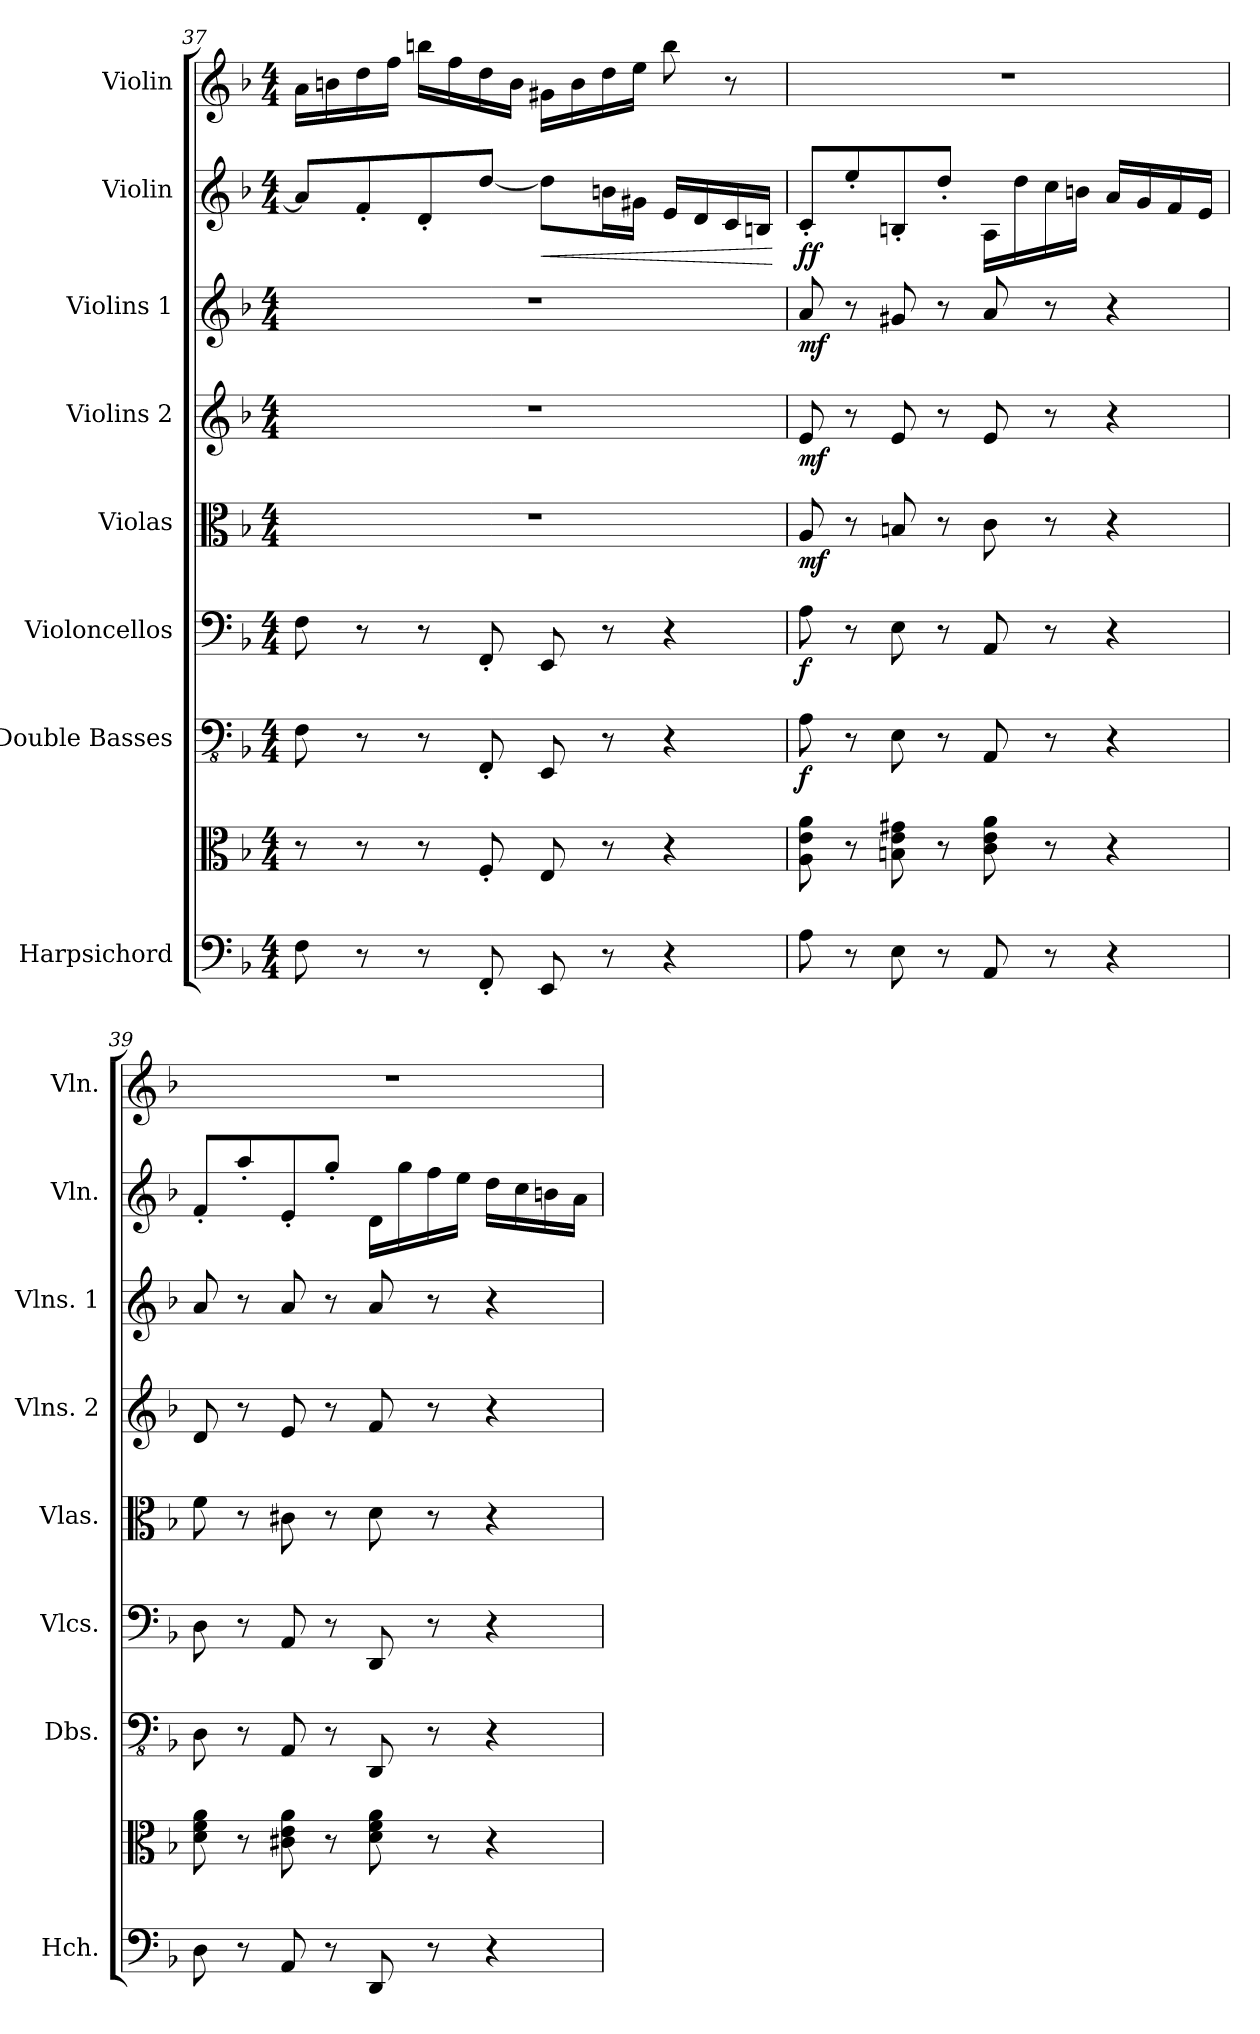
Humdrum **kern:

**kern	**kern	**kern	**dynam	**kern	**dynam	**kern	**dynam	**kern	**dynam	**kern	**dynam	**kern	**dynam	**kern
*part8	*part8	*part7	*part7	*part6	*part6	*part5	*part5	*part4	*part4	*part3	*part3	*part2	*part2	*part1
*staff9	*staff8	*staff7	*staff7	*staff6	*staff6	*staff5	*staff5	*staff4	*staff4	*staff3	*staff3	*staff2	*staff2	*staff1
*I"Harpsichord	*	*I"Double Basses	*	*I"Violoncellos	*	*I"Violas	*	*I"Violins 2	*	*I"Violins 1	*	*I"Violin	*	*I"Violin
*I'Hch.	*	*I'Dbs.	*	*I'Vlcs.	*	*I'Vlas.	*	*I'Vlns. 2	*	*I'Vlns. 1	*	*I'Vln.	*	*I'Vln.
!!LO:PB:g=z
*clefF4	*clefC3	*clefFv4	*	*clefF4	*	*clefC3	*	*clefG2	*	*clefG2	*	*clefG2	*	*clefG2
*k[b-]	*k[b-]	*k[b-]	*	*k[b-]	*	*k[b-]	*	*k[b-]	*	*k[b-]	*	*k[b-]	*	*k[b-]
*F:	*F:	*F:	*	*F:	*	*F:	*	*F:	*	*F:	*	*F:	*	*F:
*M4/4	*M4/4	*M4/4	*	*M4/4	*	*M4/4	*	*M4/4	*	*M4/4	*	*M4/4	*	*M4/4
=37	=37	=37	=37	=37	=37	=37	=37	=37	=37	=37	=37	=37	=37	=37
8F\	8r	8FF\	.	8F\	.	1r	.	1r	.	1r	.	8a/L]	.	16a\LL
.	.	.	.	.	.	.	.	.	.	.	.	.	.	16bn\
8r	8r	8r	.	8r	.	.	.	.	.	.	.	8f'/	.	16dd\
.	.	.	.	.	.	.	.	.	.	.	.	.	.	16ff\JJ
8r	8r	8r	.	8r	.	.	.	.	.	.	.	8d'/	.	16bbn\LL
.	.	.	.	.	.	.	.	.	.	.	.	.	.	16ff\
8FF'/	8F'/	8FFF'/	.	8FF'/	.	.	.	.	.	.	.	[8dd/J	.	16dd\
.	.	.	.	.	.	.	.	.	.	.	.	.	.	16b\JJ
!	!	!	!	!	!	!	!	!	!	!	!	!	!LO:HP:b	!
8EE/	8E/	8EEE/	.	8EE/	.	.	.	.	.	.	.	8dd\L]	<	16g#X\LL
.	.	.	.	.	.	.	.	.	.	.	.	.	.	16b\
8r	8r	8r	.	8r	.	.	.	.	.	.	.	16bn\L	.	16dd\
.	.	.	.	.	.	.	.	.	.	.	.	16g#X\JJ	.	16ee\JJ
4r	4r	4r	.	4r	.	.	.	.	.	.	.	16e/LL	.	8bb\
.	.	.	.	.	.	.	.	.	.	.	.	16d/	.	.
.	.	.	.	.	.	.	.	.	.	.	.	16c/	.	8r
.	.	.	.	.	.	.	.	.	.	.	.	16Bn/JJ	.	.
.	.	.	.	.	.	.	.	.	.	.	.	.	[	.
=38	=38	=38	=38	=38	=38	=38	=38	=38	=38	=38	=38	=38	=38	=38
!	!	!	!LO:DY:b	!	!LO:DY:b	!	!LO:DY:b	!	!LO:DY:b	!	!LO:DY:b	!	!LO:DY:b	!
8A\	8A\ 8e\ 8a\	8AA\	f	8A\	f	8A/	mf	8e/	mf	8a/	mf	8c'/L	ff	1r
8r	8r	8r	.	8r	.	8r	.	8r	.	8r	.	8ee'/	.	.
8E\	8Bn\ 8e\ 8g#X\	8EE\	.	8E\	.	8Bn/	.	8e/	.	8g#X/	.	8Bn'/	.	.
8r	8r	8r	.	8r	.	8r	.	8r	.	8r	.	8dd'/J	.	.
8AA/	8c\ 8e\ 8a\	8AAA/	.	8AA/	.	8c\	.	8e/	.	8a/	.	16A\LL	.	.
.	.	.	.	.	.	.	.	.	.	.	.	16dd\	.	.
8r	8r	8r	.	8r	.	8r	.	8r	.	8r	.	16cc\	.	.
.	.	.	.	.	.	.	.	.	.	.	.	16bn\JJ	.	.
4r	4r	4r	.	4r	.	4r	.	4r	.	4r	.	16a/LL	.	.
.	.	.	.	.	.	.	.	.	.	.	.	16g/	.	.
.	.	.	.	.	.	.	.	.	.	.	.	16f/	.	.
.	.	.	.	.	.	.	.	.	.	.	.	16e/JJ	.	.
=39	=39	=39	=39	=39	=39	=39	=39	=39	=39	=39	=39	=39	=39	=39
8D\	8d\ 8f\ 8a\	8DD\	.	8D\	.	8f\	.	8d/	.	8a/	.	8f'/L	.	1r
8r	8r	8r	.	8r	.	8r	.	8r	.	8r	.	8aa'/	.	.
8AA/	8c#X\ 8e\ 8a\	8AAA/	.	8AA/	.	8c#X\	.	8e/	.	8a/	.	8e'/	.	.
8r	8r	8r	.	8r	.	8r	.	8r	.	8r	.	8gg'/J	.	.
8DD/	8d\ 8f\ 8a\	8DDD/	.	8DD/	.	8d\	.	8f/	.	8a/	.	16d\LL	.	.
.	.	.	.	.	.	.	.	.	.	.	.	16gg\	.	.
8r	8r	8r	.	8r	.	8r	.	8r	.	8r	.	16ff\	.	.
.	.	.	.	.	.	.	.	.	.	.	.	16ee\JJ	.	.
4r	4r	4r	.	4r	.	4r	.	4r	.	4r	.	16dd\LL	.	.
.	.	.	.	.	.	.	.	.	.	.	.	16cc\	.	.
.	.	.	.	.	.	.	.	.	.	.	.	16bn\	.	.
.	.	.	.	.	.	.	.	.	.	.	.	16a\JJ	.	.
=	=	=	=	=	=	=	=	=	=	=	=	=	=	=
*-	*-	*-	*-	*-	*-	*-	*-	*-	*-	*-	*-	*-	*-	*-
